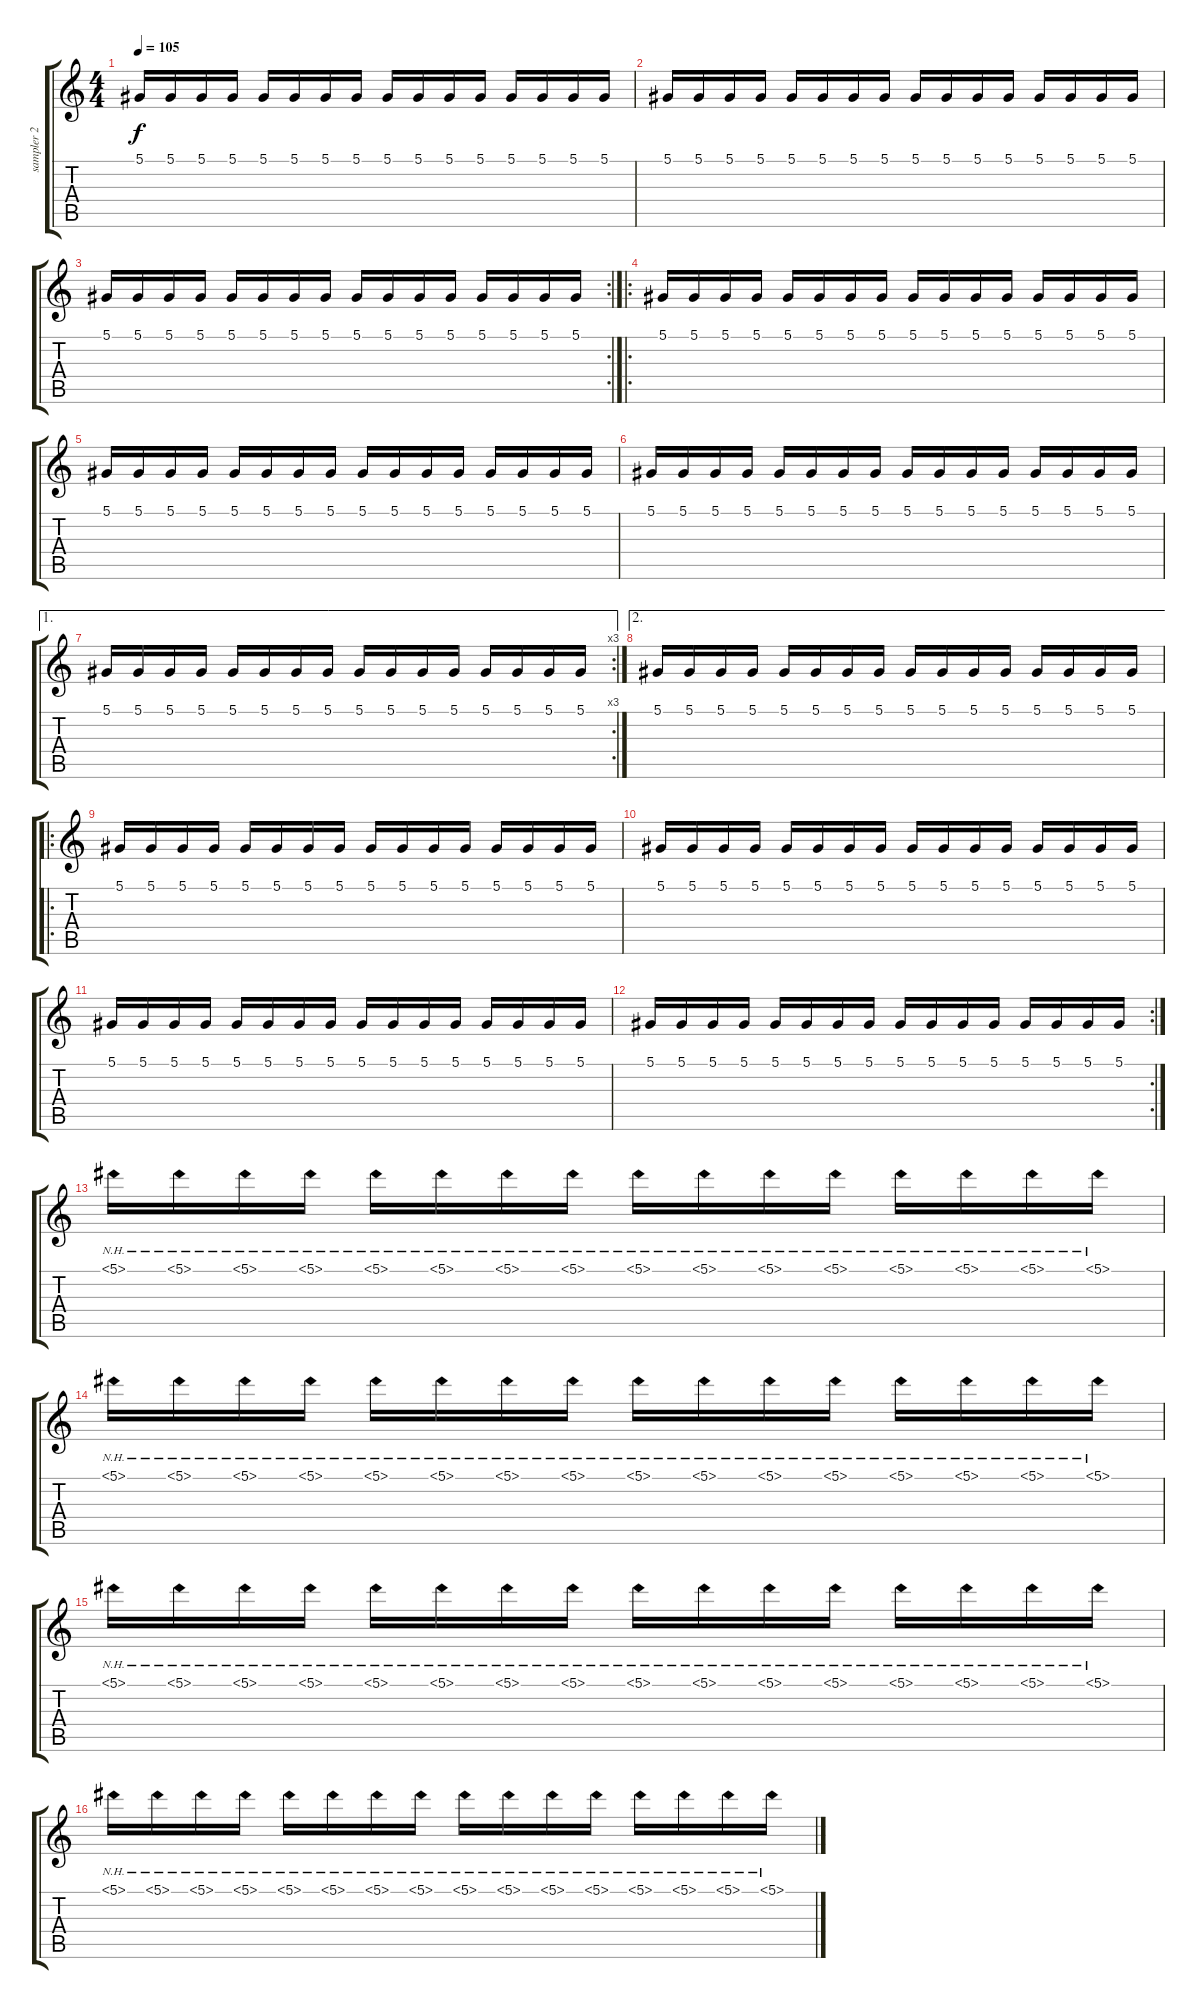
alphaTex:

\track ("sampler 2" "sampler 2") {instrument xylophone}
\staff {score tabs}
\tuning (Eb4 Bb3 Gb3 Db3 Ab2 Db2) {hide}
\ts (4 4)
\tempo 105
\clef g2
\ks c
5.1.16{dy f} 5.1.16 5.1.16 5.1.16 5.1.16 5.1.16 5.1.16 5.1.16 5.1.16 5.1.16 5.1.16 5.1.16 5.1.16 5.1.16 5.1.16 5.1.16 |
5.1.16 5.1.16 5.1.16 5.1.16 5.1.16 5.1.16 5.1.16 5.1.16 5.1.16 5.1.16 5.1.16 5.1.16 5.1.16 5.1.16 5.1.16 5.1.16 |
\rc 2
5.1.16 5.1.16 5.1.16 5.1.16 5.1.16 5.1.16 5.1.16 5.1.16 5.1.16 5.1.16 5.1.16 5.1.16 5.1.16 5.1.16 5.1.16 5.1.16 |
\ro
5.1.16 5.1.16 5.1.16 5.1.16 5.1.16 5.1.16 5.1.16 5.1.16 5.1.16 5.1.16 5.1.16 5.1.16 5.1.16 5.1.16 5.1.16 5.1.16 |
5.1.16 5.1.16 5.1.16 5.1.16 5.1.16 5.1.16 5.1.16 5.1.16 5.1.16 5.1.16 5.1.16 5.1.16 5.1.16 5.1.16 5.1.16 5.1.16 |
5.1.16 5.1.16 5.1.16 5.1.16 5.1.16 5.1.16 5.1.16 5.1.16 5.1.16 5.1.16 5.1.16 5.1.16 5.1.16 5.1.16 5.1.16 5.1.16 |
\ae 1
\rc 3
5.1.16 5.1.16 5.1.16 5.1.16 5.1.16 5.1.16 5.1.16 5.1.16 5.1.16 5.1.16 5.1.16 5.1.16 5.1.16 5.1.16 5.1.16 5.1.16 |
\ae 2
5.1.16 5.1.16 5.1.16 5.1.16 5.1.16 5.1.16 5.1.16 5.1.16 5.1.16 5.1.16 5.1.16 5.1.16 5.1.16 5.1.16 5.1.16 5.1.16 |
\ro
5.1.16 5.1.16 5.1.16 5.1.16 5.1.16 5.1.16 5.1.16 5.1.16 5.1.16 5.1.16 5.1.16 5.1.16 5.1.16 5.1.16 5.1.16 5.1.16 |
5.1.16 5.1.16 5.1.16 5.1.16 5.1.16 5.1.16 5.1.16 5.1.16 5.1.16 5.1.16 5.1.16 5.1.16 5.1.16 5.1.16 5.1.16 5.1.16 |
5.1.16 5.1.16 5.1.16 5.1.16 5.1.16 5.1.16 5.1.16 5.1.16 5.1.16 5.1.16 5.1.16 5.1.16 5.1.16 5.1.16 5.1.16 5.1.16 |
\rc 2
5.1.16 5.1.16 5.1.16 5.1.16 5.1.16 5.1.16 5.1.16 5.1.16 5.1.16 5.1.16 5.1.16 5.1.16 5.1.16 5.1.16 5.1.16 5.1.16 |
5.1{nh}.16 5.1{nh}.16 5.1{nh}.16 5.1{nh}.16 5.1{nh}.16 5.1{nh}.16 5.1{nh}.16 5.1{nh}.16 5.1{nh}.16 5.1{nh}.16 5.1{nh}.16 5.1{nh}.16 5.1{nh}.16 5.1{nh}.16 5.1{nh}.16 5.1{nh}.16 |
5.1{nh}.16 5.1{nh}.16 5.1{nh}.16 5.1{nh}.16 5.1{nh}.16 5.1{nh}.16 5.1{nh}.16 5.1{nh}.16 5.1{nh}.16 5.1{nh}.16 5.1{nh}.16 5.1{nh}.16 5.1{nh}.16 5.1{nh}.16 5.1{nh}.16 5.1{nh}.16 |
5.1{nh}.16 5.1{nh}.16 5.1{nh}.16 5.1{nh}.16 5.1{nh}.16 5.1{nh}.16 5.1{nh}.16 5.1{nh}.16 5.1{nh}.16 5.1{nh}.16 5.1{nh}.16 5.1{nh}.16 5.1{nh}.16 5.1{nh}.16 5.1{nh}.16 5.1{nh}.16 |
5.1{nh}.16 5.1{nh}.16 5.1{nh}.16 5.1{nh}.16 5.1{nh}.16 5.1{nh}.16 5.1{nh}.16 5.1{nh}.16 5.1{nh}.16 5.1{nh}.16 5.1{nh}.16 5.1{nh}.16 5.1{nh}.16 5.1{nh}.16 5.1{nh}.16 5.1{nh}.16
